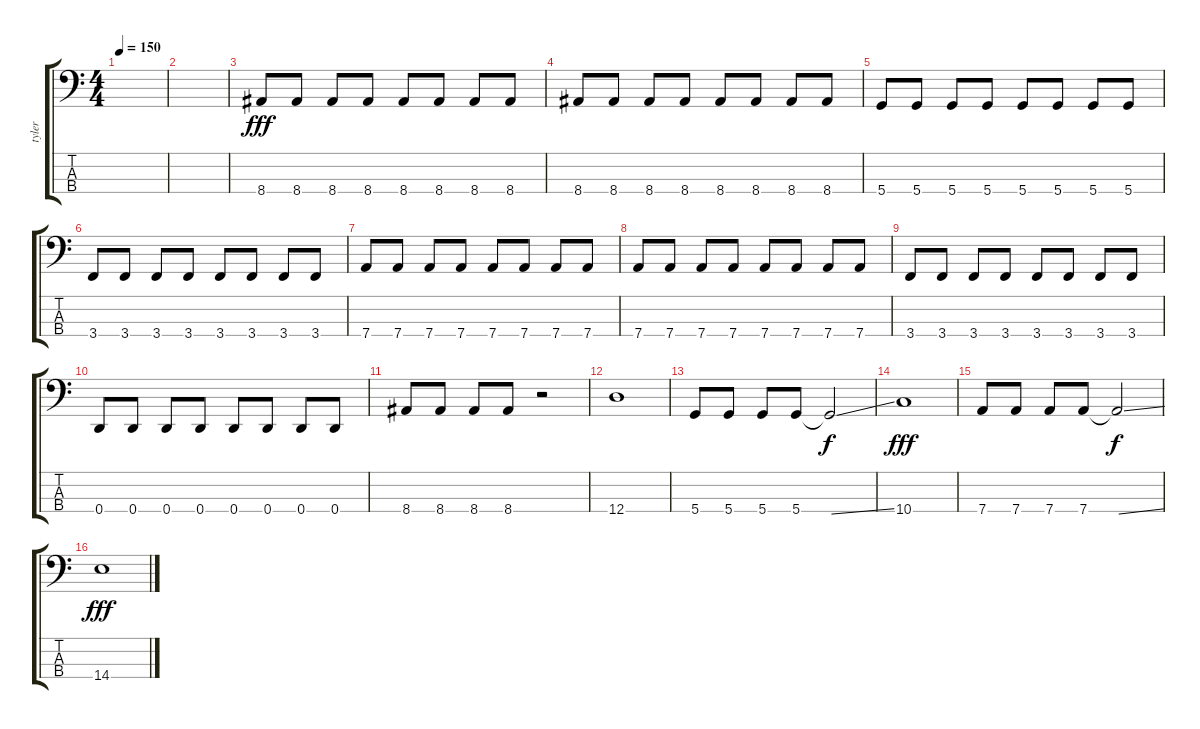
\track ("tyler" "tyler") {instrument electricbassfinger}
\staff {score tabs}
\tuning (G2 D2 A1 D1) {hide}
\ts (4 4)
\tempo 150
\clef f4
\ks c
|
|
8.4.8{dy fff} 8.4.8 8.4.8 8.4.8 8.4.8 8.4.8 8.4.8 8.4.8 |
8.4.8 8.4.8 8.4.8 8.4.8 8.4.8 8.4.8 8.4.8 8.4.8 |
5.4.8 5.4.8 5.4.8 5.4.8 5.4.8 5.4.8 5.4.8 5.4.8 |
3.4.8 3.4.8 3.4.8 3.4.8 3.4.8 3.4.8 3.4.8 3.4.8 |
7.4.8 7.4.8 7.4.8 7.4.8 7.4.8 7.4.8 7.4.8 7.4.8 |
7.4.8 7.4.8 7.4.8 7.4.8 7.4.8 7.4.8 7.4.8 7.4.8 |
3.4.8 3.4.8 3.4.8 3.4.8 3.4.8 3.4.8 3.4.8 3.4.8 |
0.4.8 0.4.8 0.4.8 0.4.8 0.4.8 0.4.8 0.4.8 0.4.8 |
8.4.8 8.4.8 8.4.8 8.4.8 r.2 |
12.4.1 |
5.4.8 5.4.8 5.4.8 5.4.8 5.4{ss t}.2{dy f} |
10.4.1{dy fff} |
7.4.8 7.4.8 7.4.8 7.4.8 7.4{ss t}.2{dy f} |
14.4.1{dy fff}
